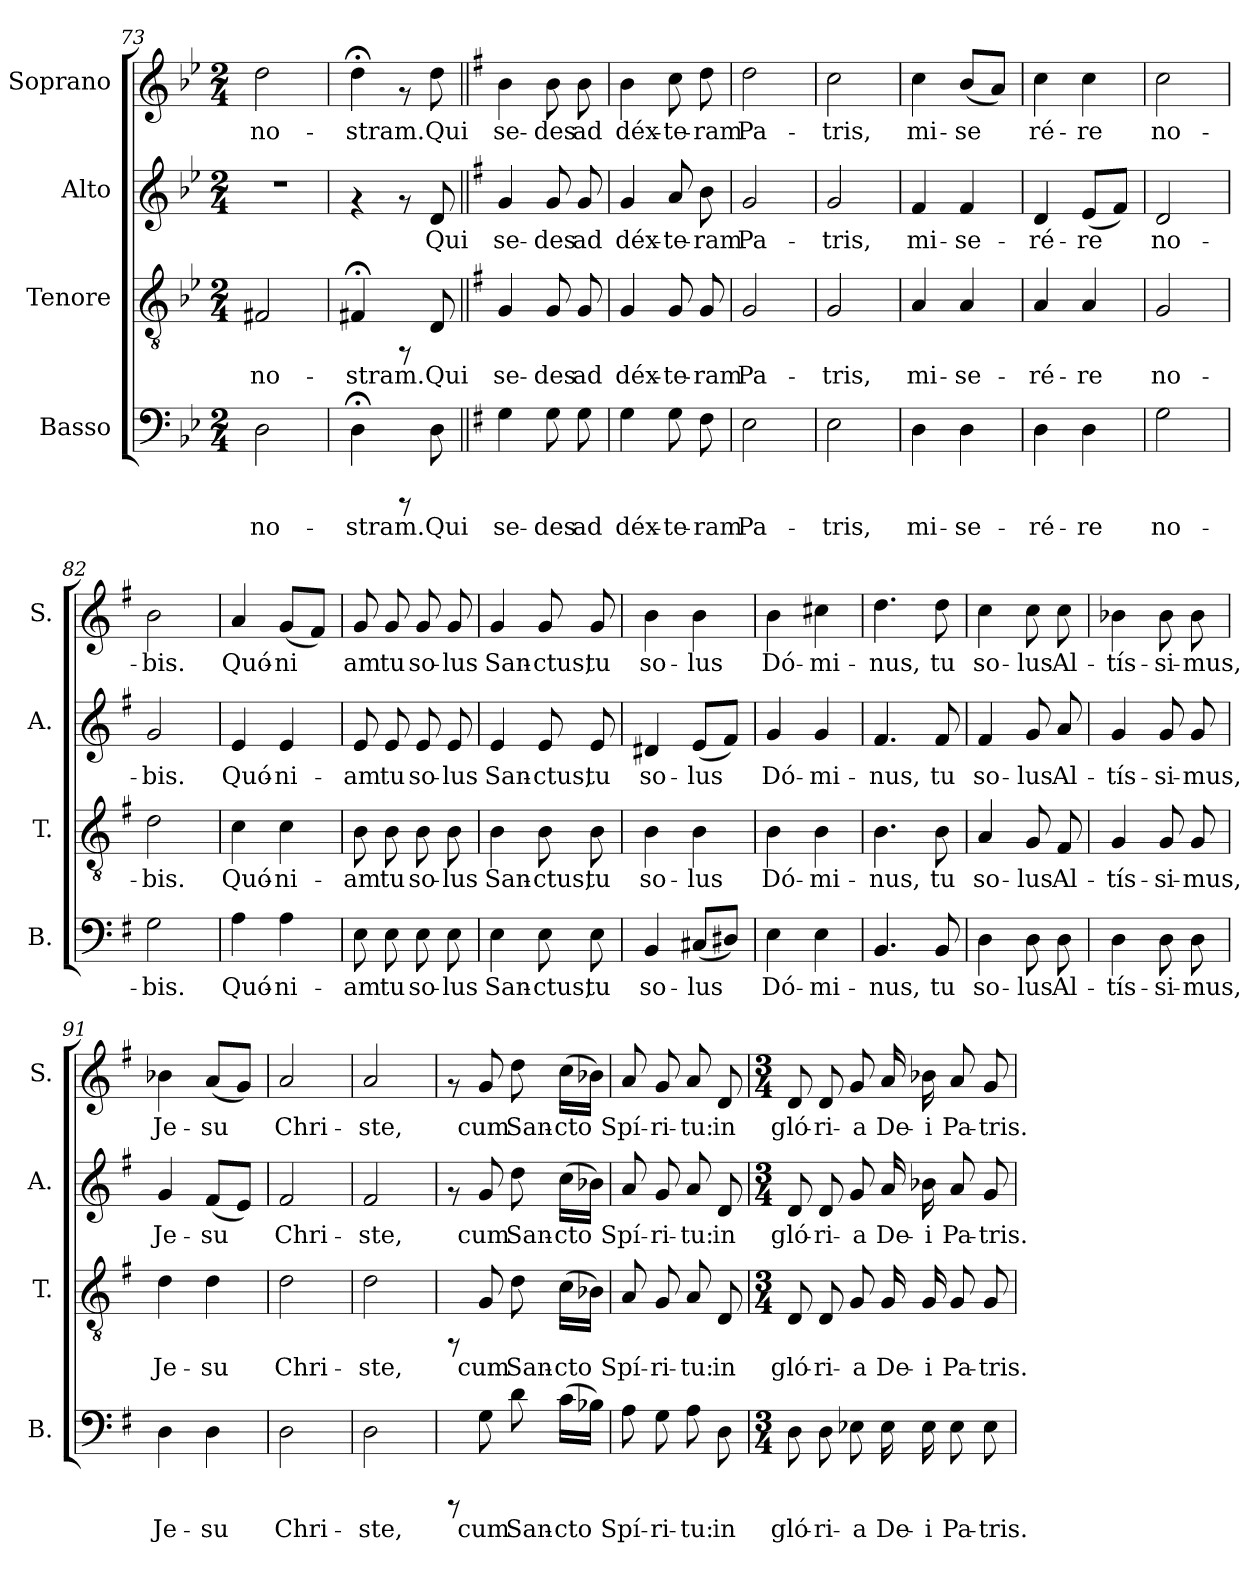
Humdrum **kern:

**kern	**text	**kern	**text	**kern	**text	**kern	**text
*part4	*part4	*part3	*part3	*part2	*part2	*part1	*part1
*staff4	*staff4	*staff3	*staff3	*staff2	*staff2	*staff1	*staff1
*I"Basso	*	*I"Tenore	*	*I"Alto	*	*I"Soprano	*
*I'B.	*	*I'T.	*	*I'A.	*	*I'S.	*
!!LO:PB:g=z
*clefF4	*	*clefGv2	*	*clefG2	*	*clefG2	*
*k[b-e-]	*	*k[b-e-]	*	*k[b-e-]	*	*k[b-e-]	*
*B-:	*	*B-:	*	*B-:	*	*B-:	*
*M2/4	*	*M2/4	*	*M2/4	*	*M2/4	*
=73	=73	=73	=73	=73	=73	=73	=73
!	!LO:LY:b:cj	!	!LO:LY:b:cj	!	!	!	!LO:LY:b:cj
2D\	no-	2F#X/	no-	2r	.	2dd\	no-
=74	=74	=74	=74	=74	=74	=74	=74
!	!LO:LY:b:cj	!	!LO:LY:b:cj	!	!	!	!LO:LY:b:cj
4D;<\	-stram.	4F#X;</	-stram.	4rf	.	4dd;<\	-stram.
8rCCC	.	8rFF	.	8rf	.	8rf	.
!	!LO:LY:b:cj	!	!LO:LY:b:cj	!	!LO:LY:b:cj	!	!LO:LY:b:cj
8D\	Qui	8D/	Qui	8d/	Qui	8dd\	Qui
=75||	=75||	=75||	=75||	=75||	=75||	=75||	=75||
*k[f#]	*	*k[f#]	*	*k[f#]	*	*k[f#]	*
*G:	*	*G:	*	*G:	*	*G:	*
!	!LO:LY:b:cj	!	!LO:LY:b:cj	!	!LO:LY:b:cj	!	!LO:LY:b:cj
4G\	se-	4G/	se-	4g/	se-	4b\	se-
!	!LO:LY:b:cj	!	!LO:LY:b:cj	!	!LO:LY:b:cj	!	!LO:LY:b:cj
8G\	-des	8G/	-des	8g/	-des	8b\	-des
!	!LO:LY:b:cj	!	!LO:LY:b:cj	!	!LO:LY:b:cj	!	!LO:LY:b:cj
8G\	ad	8G/	ad	8g/	ad	8b\	ad
=76	=76	=76	=76	=76	=76	=76	=76
!	!LO:LY:b:cj	!	!LO:LY:b:cj	!	!LO:LY:b:cj	!	!LO:LY:b:cj
4G\	déx-	4G/	déx-	4g/	déx-	4b\	déx-
!	!LO:LY:b:cj	!	!LO:LY:b:cj	!	!LO:LY:b:cj	!	!LO:LY:b:cj
8G\	-te-	8G/	-te-	8a/	-te-	8cc\	-te-
!	!LO:LY:b:cj	!	!LO:LY:b:cj	!	!LO:LY:b:cj	!	!LO:LY:b:cj
8F#\	-ram	8G/	-ram	8b\	-ram	8dd\	-ram
=77	=77	=77	=77	=77	=77	=77	=77
!	!LO:LY:b:cj	!	!LO:LY:b:cj	!	!LO:LY:b:cj	!	!LO:LY:b:cj
2E\	Pa-	2G/	Pa-	2g/	Pa-	2dd\	Pa-
=78	=78	=78	=78	=78	=78	=78	=78
!	!LO:LY:b:cj	!	!LO:LY:b:cj	!	!LO:LY:b:cj	!	!LO:LY:b:cj
2E\	-tris,	2G/	-tris,	2g/	-tris,	2cc\	-tris,
=79	=79	=79	=79	=79	=79	=79	=79
!	!LO:LY:b:cj	!	!LO:LY:b:cj	!	!LO:LY:b:cj	!	!LO:LY:b:cj
4D\	mi-	4A/	mi-	4f#/	mi-	4cc\	mi-
!	!LO:LY:b:cj	!	!LO:LY:b:cj	!	!LO:LY:b:cj	!	!LO:LY:b:cj
4D\	-se-	4A/	-se-	4f#/	-se-	(<8b/L	-se-
!	!	!	!	!	!	!	!LO:LY:b:cj
.	.	.	.	.	.	8a/J)	--
!!LO:PB:g=z
=80	=80	=80	=80	=80	=80	=80	=80
!	!LO:LY:b:cj	!	!LO:LY:b:cj	!	!LO:LY:b:cj	!	!LO:LY:b:cj
4D\	-ré-	4A/	-ré-	4d/	-ré-	4cc\	-ré-
!	!LO:LY:b:cj	!	!LO:LY:b:cj	!	!LO:LY:b:cj	!	!LO:LY:b:cj
4D\	-re	4A/	-re	(<8e/L	-re	4cc\	-re
!	!	!	!	!	!LO:LY:b:cj	!	!
.	.	.	.	8f#/J)	.	.	.
=81	=81	=81	=81	=81	=81	=81	=81
!	!LO:LY:b:cj	!	!LO:LY:b:cj	!	!LO:LY:b:cj	!	!LO:LY:b:cj
2G\	no-	2G/	no-	2d/	no-	2cc\	no-
=82	=82	=82	=82	=82	=82	=82	=82
!	!LO:LY:b:cj	!	!LO:LY:b:cj	!	!LO:LY:b:cj	!	!LO:LY:b:cj
2G\	-bis.	2d\	-bis.	2g/	-bis.	2b\	-bis.
=83	=83	=83	=83	=83	=83	=83	=83
!	!LO:LY:b:cj	!	!LO:LY:b:cj	!	!LO:LY:b:cj	!	!LO:LY:b:cj
4A\	Quó-	4c\	Quó-	4e/	Quó-	4a/	Quó-
!	!LO:LY:b:cj	!	!LO:LY:b:cj	!	!LO:LY:b:cj	!	!LO:LY:b:cj
4A\	-ni-	4c\	-ni-	4e/	-ni-	(<8g/L	-ni-
!	!	!	!	!	!	!	!LO:LY:b:cj
.	.	.	.	.	.	8f#/J)	--
=84	=84	=84	=84	=84	=84	=84	=84
!	!LO:LY:b:cj	!	!LO:LY:b:cj	!	!LO:LY:b:cj	!	!LO:LY:b:cj
8E\	-am	8B\	-am	8e/	-am	8g/	-am
!	!LO:LY:b:cj	!	!LO:LY:b:cj	!	!LO:LY:b:cj	!	!LO:LY:b:cj
8E\	tu	8B\	tu	8e/	tu	8g/	tu
!	!LO:LY:b:cj	!	!LO:LY:b:cj	!	!LO:LY:b:cj	!	!LO:LY:b:cj
8E\	so-	8B\	so-	8e/	so-	8g/	so-
!	!LO:LY:b:cj	!	!LO:LY:b:cj	!	!LO:LY:b:cj	!	!LO:LY:b:cj
8E\	-lus	8B\	-lus	8e/	-lus	8g/	-lus
=85	=85	=85	=85	=85	=85	=85	=85
!	!LO:LY:b:cj	!	!LO:LY:b:cj	!	!LO:LY:b:cj	!	!LO:LY:b:cj
4E\	San-	4B\	San-	4e/	San-	4g/	San-
!	!LO:LY:b:cj	!	!LO:LY:b:cj	!	!LO:LY:b:cj	!	!LO:LY:b:cj
8E\	-ctus,	8B\	-ctus,	8e/	-ctus,	8g/	-ctus,
!	!LO:LY:b:cj	!	!LO:LY:b:cj	!	!LO:LY:b:cj	!	!LO:LY:b:cj
8E\	tu	8B\	tu	8e/	tu	8g/	tu
=86	=86	=86	=86	=86	=86	=86	=86
!	!LO:LY:b:cj	!	!LO:LY:b:cj	!	!LO:LY:b:cj	!	!LO:LY:b:cj
4BB/	so-	4B\	so-	4d#X/	so-	4b\	so-
!	!LO:LY:b:cj	!	!LO:LY:b:cj	!	!LO:LY:b:cj	!	!LO:LY:b:cj
(<8C#X/L	-lus	4B\	-lus	(<8e/L	-lus	4b\	-lus
!	!LO:LY:b:cj	!	!	!	!LO:LY:b:cj	!	!
8D#X/J)	.	.	.	8f#/J)	.	.	.
!!LO:LB:g=z
=87	=87	=87	=87	=87	=87	=87	=87
!	!LO:LY:b:cj	!	!LO:LY:b:cj	!	!LO:LY:b:cj	!	!LO:LY:b:cj
4E\	Dó-	4B\	Dó-	4g/	Dó-	4b\	Dó-
!	!LO:LY:b:cj	!	!LO:LY:b:cj	!	!LO:LY:b:cj	!	!LO:LY:b:cj
4E\	-mi-	4B\	-mi-	4g/	-mi-	4cc#X\	-mi-
=88	=88	=88	=88	=88	=88	=88	=88
!	!LO:LY:b:cj	!	!LO:LY:b:cj	!	!LO:LY:b:cj	!	!LO:LY:b:cj
4.BB/	-nus,	4.B\	-nus,	4.f#/	-nus,	4.dd\	-nus,
!	!LO:LY:b:cj	!	!LO:LY:b:cj	!	!LO:LY:b:cj	!	!LO:LY:b:cj
8BB/	tu	8B\	tu	8f#/	tu	8dd\	tu
=89	=89	=89	=89	=89	=89	=89	=89
!	!LO:LY:b:cj	!	!LO:LY:b:cj	!	!LO:LY:b:cj	!	!LO:LY:b:cj
4D\	so-	4A/	so-	4f#/	so-	4cc\	so-
!	!LO:LY:b:cj	!	!LO:LY:b:cj	!	!LO:LY:b:cj	!	!LO:LY:b:cj
8D\	-lus	8G/	-lus	8g/	-lus	8cc\	-lus
!	!LO:LY:b:cj	!	!LO:LY:b:cj	!	!LO:LY:b:cj	!	!LO:LY:b:cj
8D\	Al-	8F#/	Al-	8a/	Al-	8cc\	Al-
=90	=90	=90	=90	=90	=90	=90	=90
!	!LO:LY:b:cj	!	!LO:LY:b:cj	!	!LO:LY:b:cj	!	!LO:LY:b:cj
4D\	-tís-	4G/	-tís-	4g/	-tís-	4b-X\	-tís-
!	!LO:LY:b:cj	!	!LO:LY:b:cj	!	!LO:LY:b:cj	!	!LO:LY:b:cj
8D\	-si-	8G/	-si-	8g/	-si-	8b-\	-si-
!	!LO:LY:b:cj	!	!LO:LY:b:cj	!	!LO:LY:b:cj	!	!LO:LY:b:cj
8D\	-mus,	8G/	-mus,	8g/	-mus,	8b-\	-mus,
=91	=91	=91	=91	=91	=91	=91	=91
!	!LO:LY:b:cj	!	!LO:LY:b:cj	!	!LO:LY:b:cj	!	!LO:LY:b:cj
4D\	Je-	4d\	Je-	4g/	Je-	4b-X\	Je-
!	!LO:LY:b:cj	!	!LO:LY:b:cj	!	!LO:LY:b:cj	!	!LO:LY:b:cj
4D\	-su	4d\	-su	(<8f#/L	-su	(<8a/L	-su
!	!	!	!	!	!LO:LY:b:cj	!	!LO:LY:b:cj
.	.	.	.	8e/J)	.	8g/J)	.
=92	=92	=92	=92	=92	=92	=92	=92
!	!LO:LY:b:cj	!	!LO:LY:b:cj	!	!LO:LY:b:cj	!	!LO:LY:b:cj
2D\	Chri-	2d\	Chri-	2f#/	Chri-	2a/	Chri-
=93	=93	=93	=93	=93	=93	=93	=93
!	!LO:LY:b:cj	!	!LO:LY:b:cj	!	!LO:LY:b:cj	!	!LO:LY:b:cj
2D\	-ste,	2d\	-ste,	2f#/	-ste,	2a/	-ste,
!!LO:PB:g=z
=94	=94	=94	=94	=94	=94	=94	=94
8rCCC	.	8rFF	.	8rf	.	8rf	.
!	!LO:LY:b:cj	!	!LO:LY:b:cj	!	!LO:LY:b:cj	!	!LO:LY:b:cj
8G\	cum	8G/	cum	8g/	cum	8g/	cum
!	!LO:LY:b:cj	!	!LO:LY:b:cj	!	!LO:LY:b:cj	!	!LO:LY:b:cj
8d\	San-	8d\	San-	8dd\	San-	8dd\	San-
!	!LO:LY:b:cj	!	!LO:LY:b:cj	!	!LO:LY:b:cj	!	!LO:LY:b:cj
(>16c\L	-cto	(>16c\L	-cto	(>16cc\L	-cto	(>16cc\L	-cto
!	!LO:LY:b:cj	!	!LO:LY:b:cj	!	!LO:LY:b:cj	!	!LO:LY:b:cj
16B-X\J)	.	16B-X\J)	.	16b-X\J)	.	16b-X\J)	.
=95	=95	=95	=95	=95	=95	=95	=95
!	!LO:LY:b:cj	!	!LO:LY:b:cj	!	!LO:LY:b:cj	!	!LO:LY:b:cj
8A\	Spí-	8A/	Spí-	8a/	Spí-	8a/	Spí-
!	!LO:LY:b:cj	!	!LO:LY:b:cj	!	!LO:LY:b:cj	!	!LO:LY:b:cj
8G\	-ri-	8G/	-ri-	8g/	-ri-	8g/	-ri-
!	!LO:LY:b:cj	!	!LO:LY:b:cj	!	!LO:LY:b:cj	!	!LO:LY:b:cj
8A\	-tu:	8A/	-tu:	8a/	-tu:	8a/	-tu:
!	!LO:LY:b:cj	!	!LO:LY:b:cj	!	!LO:LY:b:cj	!	!LO:LY:b:cj
8D\	in	8D/	in	8d/	in	8d/	in
=96	=96	=96	=96	=96	=96	=96	=96
*M3/4	*	*M3/4	*	*M3/4	*	*M3/4	*
!	!LO:LY:b:cj	!	!LO:LY:b:cj	!	!LO:LY:b:cj	!	!LO:LY:b:cj
8D\	gló-	8D/	gló-	8d/	gló-	8d/	gló-
!	!LO:LY:b:cj	!	!LO:LY:b:cj	!	!LO:LY:b:cj	!	!LO:LY:b:cj
8D\	-ri-	8D/	-ri-	8d/	-ri-	8d/	-ri-
!	!LO:LY:b:cj	!	!LO:LY:b:cj	!	!LO:LY:b:cj	!	!LO:LY:b:cj
8E-X\	-a	8G/	-a	8g/	-a	8g/	-a
!	!LO:LY:b:cj	!	!LO:LY:b:cj	!	!LO:LY:b:cj	!	!LO:LY:b:cj
16E-\	De-	16G/	De-	16a/	De-	16a/	De-
!	!LO:LY:b:cj	!	!LO:LY:b:cj	!	!LO:LY:b:cj	!	!LO:LY:b:cj
16E-\	-i	16G/	-i	16b-X\	-i	16b-X\	-i
!	!LO:LY:b:cj	!	!LO:LY:b:cj	!	!LO:LY:b:cj	!	!LO:LY:b:cj
8E-\	Pa-	8G/	Pa-	8a/	Pa-	8a/	Pa-
!	!LO:LY:b:cj	!	!LO:LY:b:cj	!	!LO:LY:b:cj	!	!LO:LY:b:cj
8E-\	-tris.	8G/	-tris.	8g/	-tris.	8g/	-tris.
=	=	=	=	=	=	=	=
*-	*-	*-	*-	*-	*-	*-	*-
